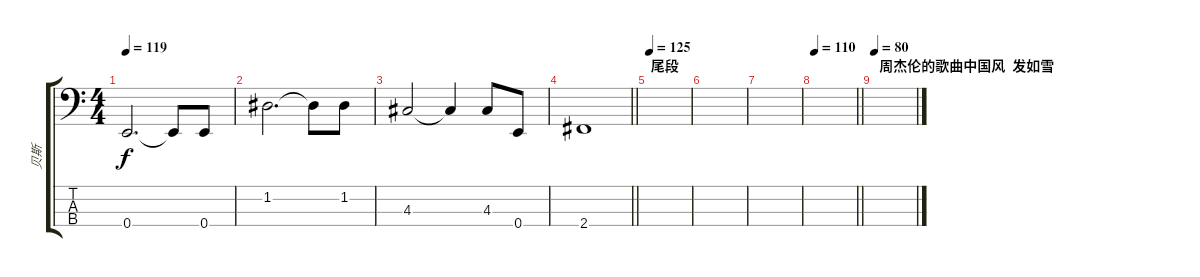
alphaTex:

\track ("贝斯" "贝斯") {instrument electricbassfinger}
\staff {score tabs}
\tuning (G2 D2 A1 E1) {hide}
\ts (4 4)
\tempo 119
\clef f4
\ks c
0.4.2{d dy f} 0.4{t}.8 0.4.8 |
1.2.2{d} 1.2{t}.8 1.2.8 |
4.3.2 4.3{t}.4 4.3.8 0.4.8 |
\barLineRight lightlight
2.4.1 |
\section ("" "尾段 ")
\tempo 125
|
|
|
\tempo 110
\barLineRight lightlight
|
\section ("" " 周杰伦的歌曲中国风  发如雪")
\tempo 80
